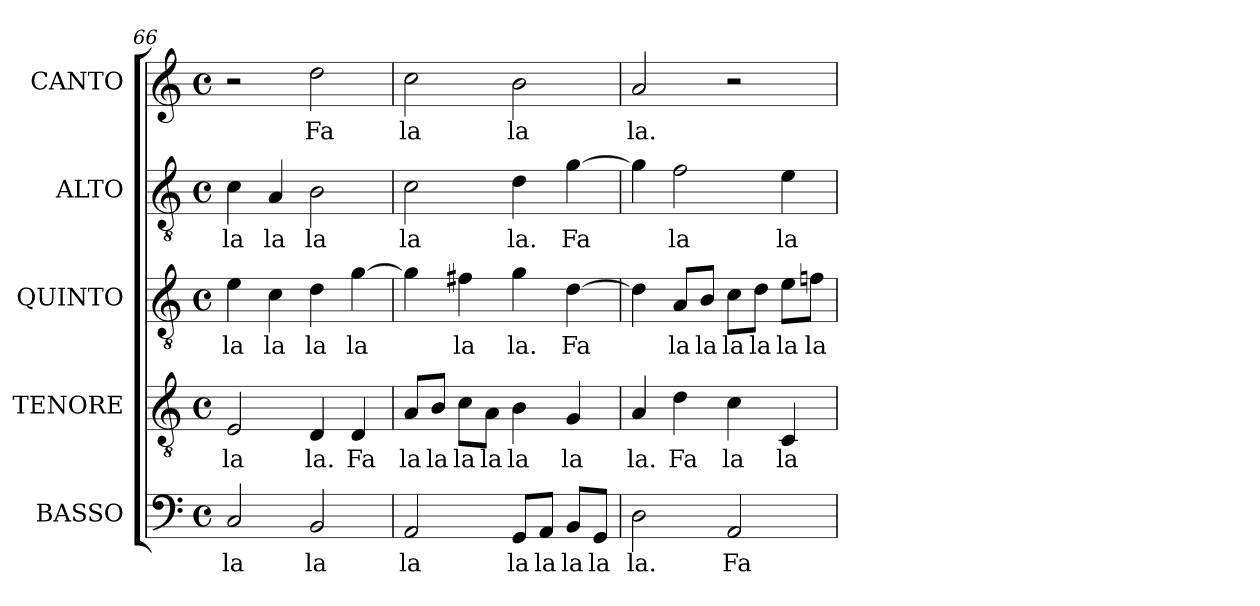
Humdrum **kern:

**kern	**text	**kern	**text	**kern	**text	**kern	**text	**kern	**text
*part5	*part5	*part4	*part4	*part3	*part3	*part2	*part2	*part1	*part1
*staff5	*staff5	*staff4	*staff4	*staff3	*staff3	*staff2	*staff2	*staff1	*staff1
*I"BASSO	*	*I"TENORE	*	*I"QUINTO	*	*I"ALTO	*	*I"CANTO	*
*I'B	*	*I'T	*	*	*	*I'A.	*	*	*
*clefF4	*	*clefGv2	*	*clefGv2	*	*clefGv2	*	*clefG2	*
*	*	*ITrd7c12	*	*ITrd7c12	*	*ITrd7c12	*	*	*
*k[]	*	*k[]	*	*k[]	*	*k[]	*	*k[]	*
*C:	*	*C:	*	*C:	*	*C:	*	*C:	*
*M4/4	*	*M4/4	*	*M4/4	*	*M4/4	*	*M4/4	*
*met(c)	*	*met(c)	*	*met(c)	*	*met(c)	*	*met(c)	*
=66	=66	=66	=66	=66	=66	=66	=66	=66	=66
!	!LO:LY:b:color=#000000	!	!	!	!	!	!	!	!
!	!	!	!LO:LY:b:color=#000000	!	!	!	!	!	!
!	!	!	!	!	!LO:LY:b:color=#000000	!	!	!	!
!	!	!	!	!	!	!	!LO:LY:b:color=#000000	!	!
2Ci/	la	2EEi/	la	4Ei\	la	4Ci\	la	2r	.
!	!	!	!	!	!LO:LY:b:color=#000000	!	!	!	!
!	!	!	!	!	!	!	!LO:LY:b:color=#000000	!	!
.	.	.	.	4Ci\	la	4AAi/	la	.	.
!	!LO:LY:b:color=#000000	!	!	!	!	!	!	!	!
!	!	!	!LO:LY:b:color=#000000	!	!	!	!	!	!
!	!	!	!	!	!LO:LY:b:color=#000000	!	!	!	!
!	!	!	!	!	!	!	!LO:LY:b:color=#000000	!	!
!	!	!	!	!	!	!	!	!	!LO:LY:b:color=#000000
2BBi/	la	4DDi/	la.	4Di\	la	2BBi\	la	2ddi\	Fa
!	!	!	!LO:LY:b:color=#000000	!	!	!	!	!	!
!	!	!	!	!	!LO:LY:b:color=#000000	!	!	!	!
.	.	4DDi/	Fa	[>4Gi\	la	.	.	.	.
!!LO:LB:g=z
=67	=67	=67	=67	=67	=67	=67	=67	=67	=67
!	!LO:LY:b:color=#000000	!	!	!	!	!	!	!	!
!	!	!	!LO:LY:b:color=#000000	!	!	!	!	!	!
!	!	!	!	!	!	!	!LO:LY:b:color=#000000	!	!
!	!	!	!	!	!	!	!	!	!LO:LY:b:color=#000000
2AAi/	la	8AAi/L	la	4Gi\]	.	2Ci\	la	2cci\	la
!	!	!	!LO:LY:b:color=#000000	!	!	!	!	!	!
.	.	8BBi/J	la	.	.	.	.	.	.
!	!	!	!LO:LY:b:color=#000000	!	!	!	!	!	!
!	!	!	!	!	!LO:LY:b:color=#000000	!	!	!	!
.	.	8Ci\L	la	4F#Xi\	la	.	.	.	.
!	!	!	!LO:LY:b:color=#000000	!	!	!	!	!	!
.	.	8AAi\J	la	.	.	.	.	.	.
!	!LO:LY:b:color=#000000	!	!	!	!	!	!	!	!
!	!	!	!LO:LY:b:color=#000000	!	!	!	!	!	!
!	!	!	!	!	!LO:LY:b:color=#000000	!	!	!	!
!	!	!	!	!	!	!	!LO:LY:b:color=#000000	!	!
!	!	!	!	!	!	!	!	!	!LO:LY:b:color=#000000
8GGi/L	la	4BBi\	la	4Gi\	la.	4Di\	la.	2bi\	la
!	!LO:LY:b:color=#000000	!	!	!	!	!	!	!	!
8AAi/J	la	.	.	.	.	.	.	.	.
!	!LO:LY:b:color=#000000	!	!	!	!	!	!	!	!
!	!	!	!LO:LY:b:color=#000000	!	!	!	!	!	!
!	!	!	!	!	!LO:LY:b:color=#000000	!	!	!	!
!	!	!	!	!	!	!	!LO:LY:b:color=#000000	!	!
8BBi/L	la	4GGi/	la	[>4Di\	Fa	[>4Gi\	Fa	.	.
!	!LO:LY:b:color=#000000	!	!	!	!	!	!	!	!
8GGi/J	la	.	.	.	.	.	.	.	.
=68	=68	=68	=68	=68	=68	=68	=68	=68	=68
!	!LO:LY:b:color=#000000	!	!	!	!	!	!	!	!
!	!	!	!LO:LY:b:color=#000000	!	!	!	!	!	!
!	!	!	!	!	!	!	!	!	!LO:LY:b:color=#000000
2Di\	la.	4AAi/	la.	4Di\]	.	4Gi\]	.	2ai/	la.
!	!	!	!LO:LY:b:color=#000000	!	!	!	!	!	!
!	!	!	!	!	!LO:LY:b:color=#000000	!	!	!	!
!	!	!	!	!	!	!	!LO:LY:b:color=#000000	!	!
.	.	4Di\	Fa	8AAi/L	la	2Fi\	la	.	.
!	!	!	!	!	!LO:LY:b:color=#000000	!	!	!	!
.	.	.	.	8BBi/J	la	.	.	.	.
!	!LO:LY:b:color=#000000	!	!	!	!	!	!	!	!
!	!	!	!LO:LY:b:color=#000000	!	!	!	!	!	!
!	!	!	!	!	!LO:LY:b:color=#000000	!	!	!	!
2AAi/	Fa	4Ci\	la	8Ci\L	la	.	.	2r	.
!	!	!	!	!	!LO:LY:b:color=#000000	!	!	!	!
.	.	.	.	8Di\J	la	.	.	.	.
!	!	!	!LO:LY:b:color=#000000	!	!	!	!	!	!
!	!	!	!	!	!LO:LY:b:color=#000000	!	!	!	!
!	!	!	!	!	!	!	!LO:LY:b:color=#000000	!	!
.	.	4CCi/	la	8Ei\L	la	4Ei\	la	.	.
!	!	!	!	!	!LO:LY:b:color=#000000	!	!	!	!
.	.	.	.	8Fni\J	la	.	.	.	.
=	=	=	=	=	=	=	=	=	=
*-	*-	*-	*-	*-	*-	*-	*-	*-	*-
